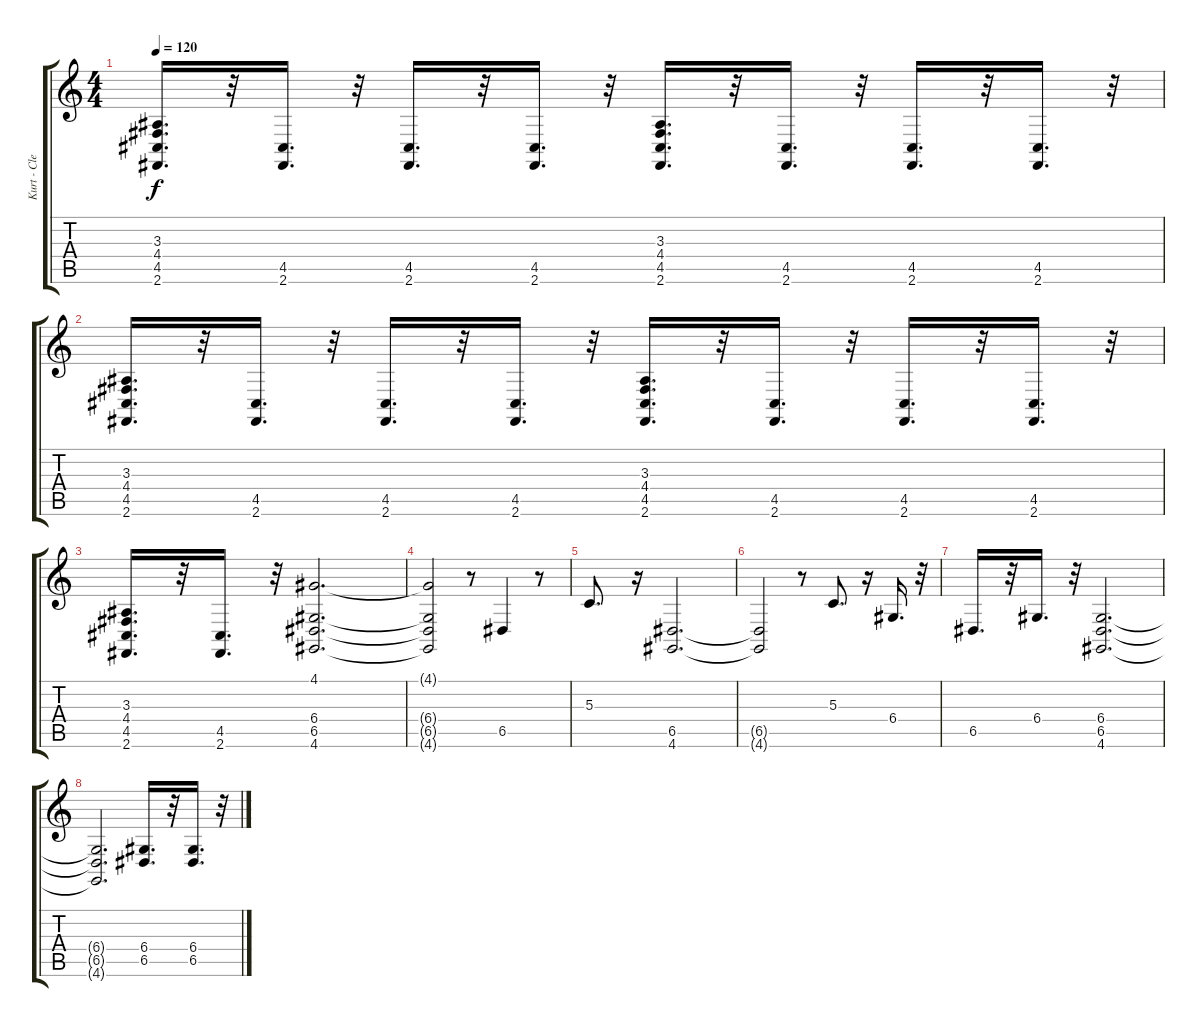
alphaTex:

\track ("Kurt - Clean" "Kurt - Cle") {instrument harpsichord}
\staff {score tabs}
\tuning (E4 B3 G3 D3 A2 E2) {hide}
\ts (4 4)
\tempo 120
\clef g2
\ks c
(3.3 4.4 4.5 2.6).16{d dy f} r.32 (4.5 2.6).16{d} r.32 (4.5 2.6).16{d} r.32 (4.5 2.6).16{d} r.32 (3.3 4.4 4.5 2.6).16{d} r.32 (4.5 2.6).16{d} r.32 (4.5 2.6).16{d} r.32 (4.5 2.6).16{d} r.32 |
(3.3 4.4 4.5 2.6).16{d} r.32 (4.5 2.6).16{d} r.32 (4.5 2.6).16{d} r.32 (4.5 2.6).16{d} r.32 (3.3 4.4 4.5 2.6).16{d} r.32 (4.5 2.6).16{d} r.32 (4.5 2.6).16{d} r.32 (4.5 2.6).16{d} r.32 |
(3.3 4.4 4.5 2.6).16{d} r.32 (4.5 2.6).16{d} r.32 (4.1 6.4 6.5 4.6).2{d} |
(4.1{t} 6.4{t} 6.5{t} 4.6{t}).2 r.8 6.5.4 r.8 |
5.3.8{d} r.16 (6.5 4.6).2{d} |
(6.5{t} 4.6{t}).2 r.8 5.3.8{d} r.16 6.4.16{d} r.32 |
6.5.16{d} r.32 6.4.16{d} r.32 (6.4 6.5 4.6).2{d} |
(6.4{t} 6.5{t} 4.6{t}).2{d} (6.4 6.5).16{d} r.32 (6.4 6.5).16{d} r.32
